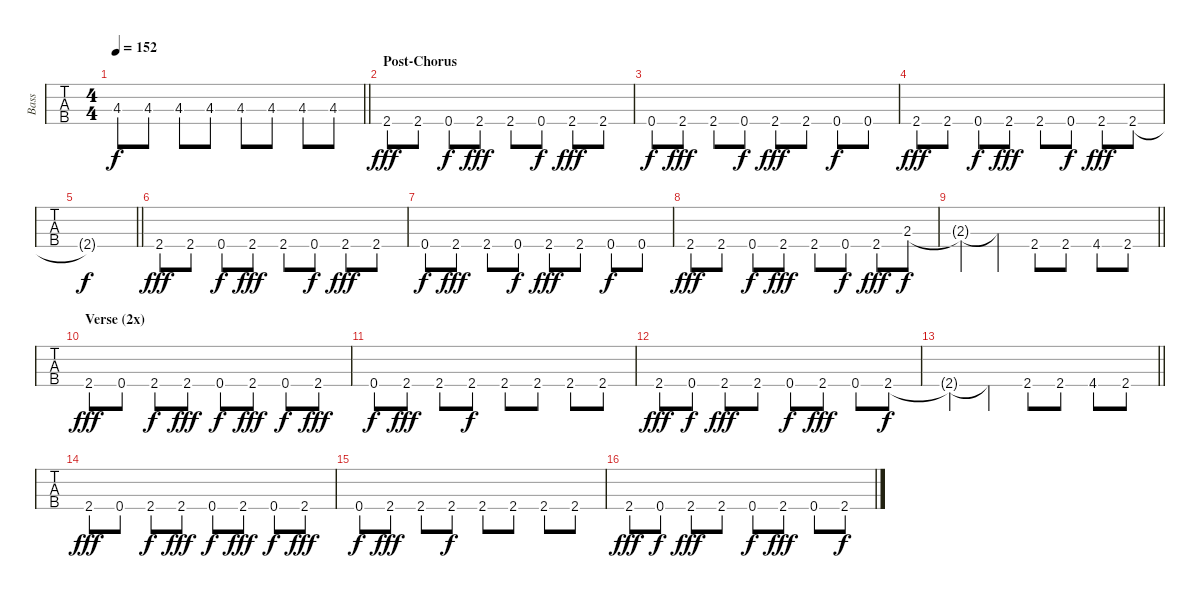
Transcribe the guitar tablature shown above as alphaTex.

\track ("Bass" "Bass") {instrument electricbasspick}
\staff {tabs}
\tuning (G2 D2 A1 E1) {hide}
\ts (4 4)
\tempo 152
\clef f4
\barLineRight lightlight
\ks c
4.3.8{dy f} 4.3.8 4.3.8 4.3.8 4.3.8 4.3.8 4.3.8 4.3.8 |
\section ("" "Post-Chorus")
2.4.8{dy fff} 2.4.8 0.4.8{dy f} 2.4.8{dy fff} 2.4.8 0.4.8{dy f} 2.4.8{dy fff} 2.4.8 |
0.4.8{dy f} 2.4.8{dy fff} 2.4.8 0.4.8{dy f} 2.4.8{dy fff} 2.4.8 0.4.8{dy f} 0.4.8 |
2.4.8{dy fff} 2.4.8 0.4.8{dy f} 2.4.8{dy fff} 2.4.8 0.4.8{dy f} 2.4.8{dy fff} 2.4.8 |
\barLineRight lightlight
2.4{t}.1{dy f} |
2.4.8{dy fff} 2.4.8 0.4.8{dy f} 2.4.8{dy fff} 2.4.8 0.4.8{dy f} 2.4.8{dy fff} 2.4.8 |
0.4.8{dy f} 2.4.8{dy fff} 2.4.8 0.4.8{dy f} 2.4.8{dy fff} 2.4.8 0.4.8{dy f} 0.4.8 |
2.4.8{dy fff} 2.4.8 0.4.8{dy f} 2.4.8{dy fff} 2.4.8 0.4.8{dy f} 2.4.8{dy fff} 2.3.8{dy f} |
\barLineRight lightlight
2.3{t}.4 2.3{t}.4 2.4.8 2.4.8 4.4.8 2.4.8 |
\section ("" "Verse (2x)")
2.4.8{dy fff} 0.4.8 2.4.8{dy f} 2.4.8{dy fff} 0.4.8{dy f} 2.4.8{dy fff} 0.4.8{dy f} 2.4.8{dy fff} |
0.4.8{dy f} 2.4.8{dy fff} 2.4.8 2.4.8{dy f} 2.4.8 2.4.8 2.4.8 2.4.8 |
2.4.8{dy fff} 0.4.8{dy f} 2.4.8{dy fff} 2.4.8 0.4.8{dy f} 2.4.8{dy fff} 0.4.8 2.4.8{dy f} |
\barLineRight lightlight
2.4{t}.4 2.4{t}.4 2.4.8 2.4.8 4.4.8 2.4.8 |
2.4.8{dy fff} 0.4.8 2.4.8{dy f} 2.4.8{dy fff} 0.4.8{dy f} 2.4.8{dy fff} 0.4.8{dy f} 2.4.8{dy fff} |
0.4.8{dy f} 2.4.8{dy fff} 2.4.8 2.4.8{dy f} 2.4.8 2.4.8 2.4.8 2.4.8 |
2.4.8{dy fff} 0.4.8{dy f} 2.4.8{dy fff} 2.4.8 0.4.8{dy f} 2.4.8{dy fff} 0.4.8 2.4.8{dy f}
